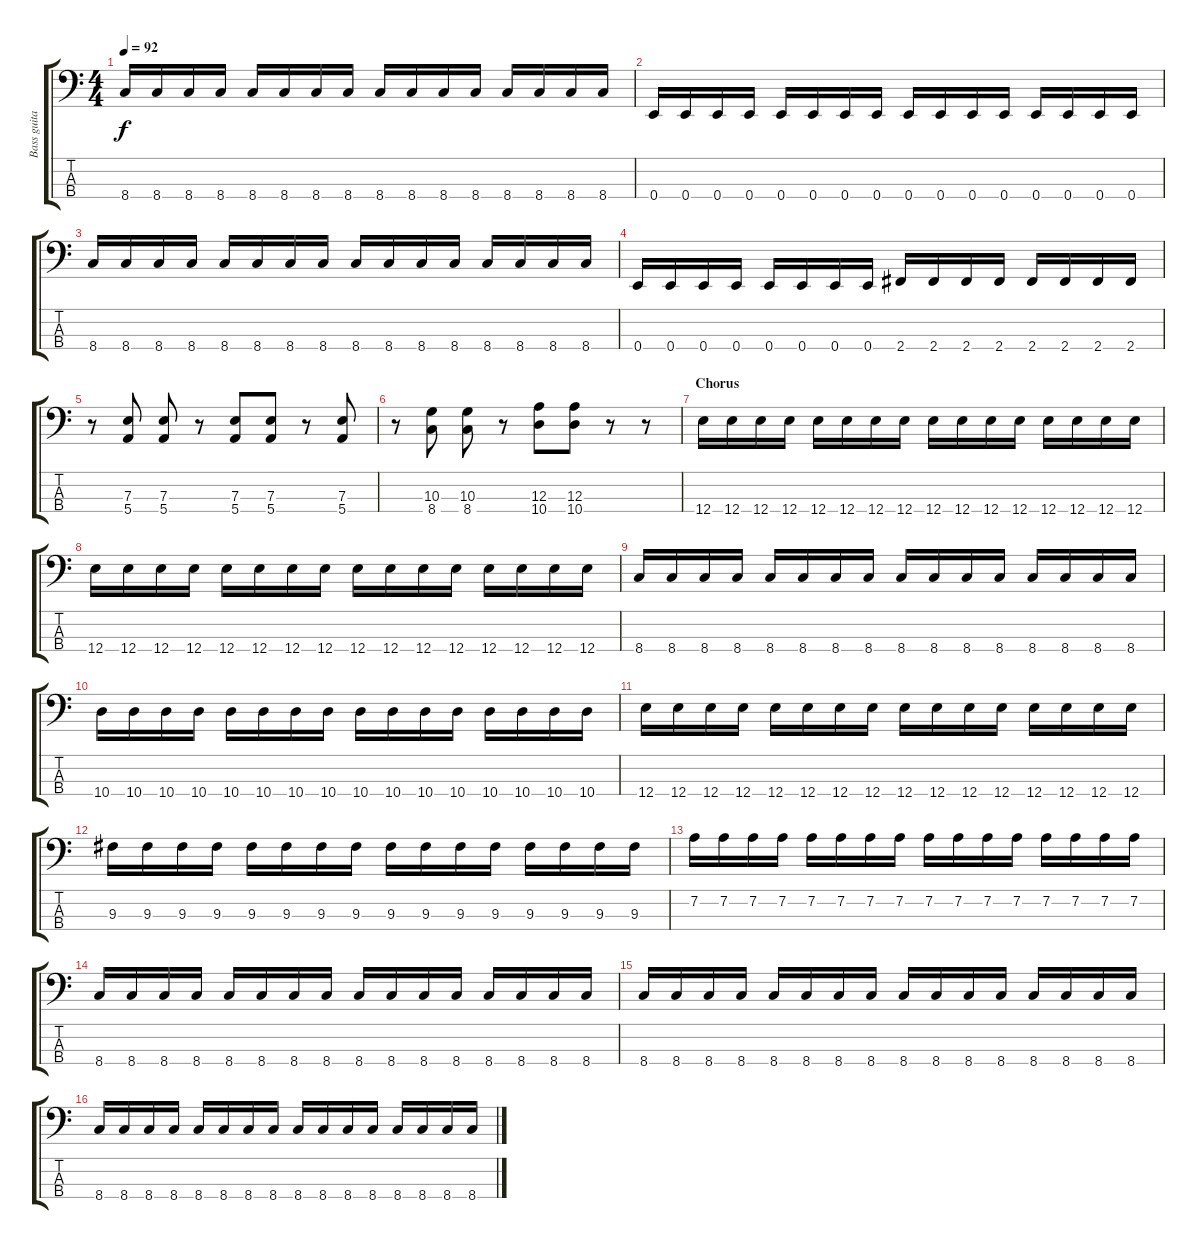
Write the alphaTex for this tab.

\track ("Bass guitar" "Bass guita") {instrument electricbassfinger}
\staff {score tabs}
\tuning (G2 D2 A1 E1) {hide}
\ts (4 4)
\tempo 92
\clef f4
\ks c
8.4.16{dy f} 8.4.16 8.4.16 8.4.16 8.4.16 8.4.16 8.4.16 8.4.16 8.4.16 8.4.16 8.4.16 8.4.16 8.4.16 8.4.16 8.4.16 8.4.16 |
0.4.16 0.4.16 0.4.16 0.4.16 0.4.16 0.4.16 0.4.16 0.4.16 0.4.16 0.4.16 0.4.16 0.4.16 0.4.16 0.4.16 0.4.16 0.4.16 |
8.4.16 8.4.16 8.4.16 8.4.16 8.4.16 8.4.16 8.4.16 8.4.16 8.4.16 8.4.16 8.4.16 8.4.16 8.4.16 8.4.16 8.4.16 8.4.16 |
0.4.16 0.4.16 0.4.16 0.4.16 0.4.16 0.4.16 0.4.16 0.4.16 2.4.16 2.4.16 2.4.16 2.4.16 2.4.16 2.4.16 2.4.16 2.4.16 |
r.8 (7.3 5.4).8 (7.3 5.4).8 r.8 (7.3 5.4).8 (7.3 5.4).8 r.8 (7.3 5.4).8 |
r.8 (10.3 8.4).8 (10.3 8.4).8 r.8 (12.3 10.4).8 (12.3 10.4).8 r.8 r.8 |
\section ("" "Chorus")
12.4.16 12.4.16 12.4.16 12.4.16 12.4.16 12.4.16 12.4.16 12.4.16 12.4.16 12.4.16 12.4.16 12.4.16 12.4.16 12.4.16 12.4.16 12.4.16 |
12.4.16 12.4.16 12.4.16 12.4.16 12.4.16 12.4.16 12.4.16 12.4.16 12.4.16 12.4.16 12.4.16 12.4.16 12.4.16 12.4.16 12.4.16 12.4.16 |
8.4.16 8.4.16 8.4.16 8.4.16 8.4.16 8.4.16 8.4.16 8.4.16 8.4.16 8.4.16 8.4.16 8.4.16 8.4.16 8.4.16 8.4.16 8.4.16 |
10.4.16 10.4.16 10.4.16 10.4.16 10.4.16 10.4.16 10.4.16 10.4.16 10.4.16 10.4.16 10.4.16 10.4.16 10.4.16 10.4.16 10.4.16 10.4.16 |
12.4.16 12.4.16 12.4.16 12.4.16 12.4.16 12.4.16 12.4.16 12.4.16 12.4.16 12.4.16 12.4.16 12.4.16 12.4.16 12.4.16 12.4.16 12.4.16 |
9.3.16 9.3.16 9.3.16 9.3.16 9.3.16 9.3.16 9.3.16 9.3.16 9.3.16 9.3.16 9.3.16 9.3.16 9.3.16 9.3.16 9.3.16 9.3.16 |
7.2.16 7.2.16 7.2.16 7.2.16 7.2.16 7.2.16 7.2.16 7.2.16 7.2.16 7.2.16 7.2.16 7.2.16 7.2.16 7.2.16 7.2.16 7.2.16 |
8.4.16 8.4.16 8.4.16 8.4.16 8.4.16 8.4.16 8.4.16 8.4.16 8.4.16 8.4.16 8.4.16 8.4.16 8.4.16 8.4.16 8.4.16 8.4.16 |
8.4.16 8.4.16 8.4.16 8.4.16 8.4.16 8.4.16 8.4.16 8.4.16 8.4.16 8.4.16 8.4.16 8.4.16 8.4.16 8.4.16 8.4.16 8.4.16 |
8.4.16 8.4.16 8.4.16 8.4.16 8.4.16 8.4.16 8.4.16 8.4.16 8.4.16 8.4.16 8.4.16 8.4.16 8.4.16 8.4.16 8.4.16 8.4.16
